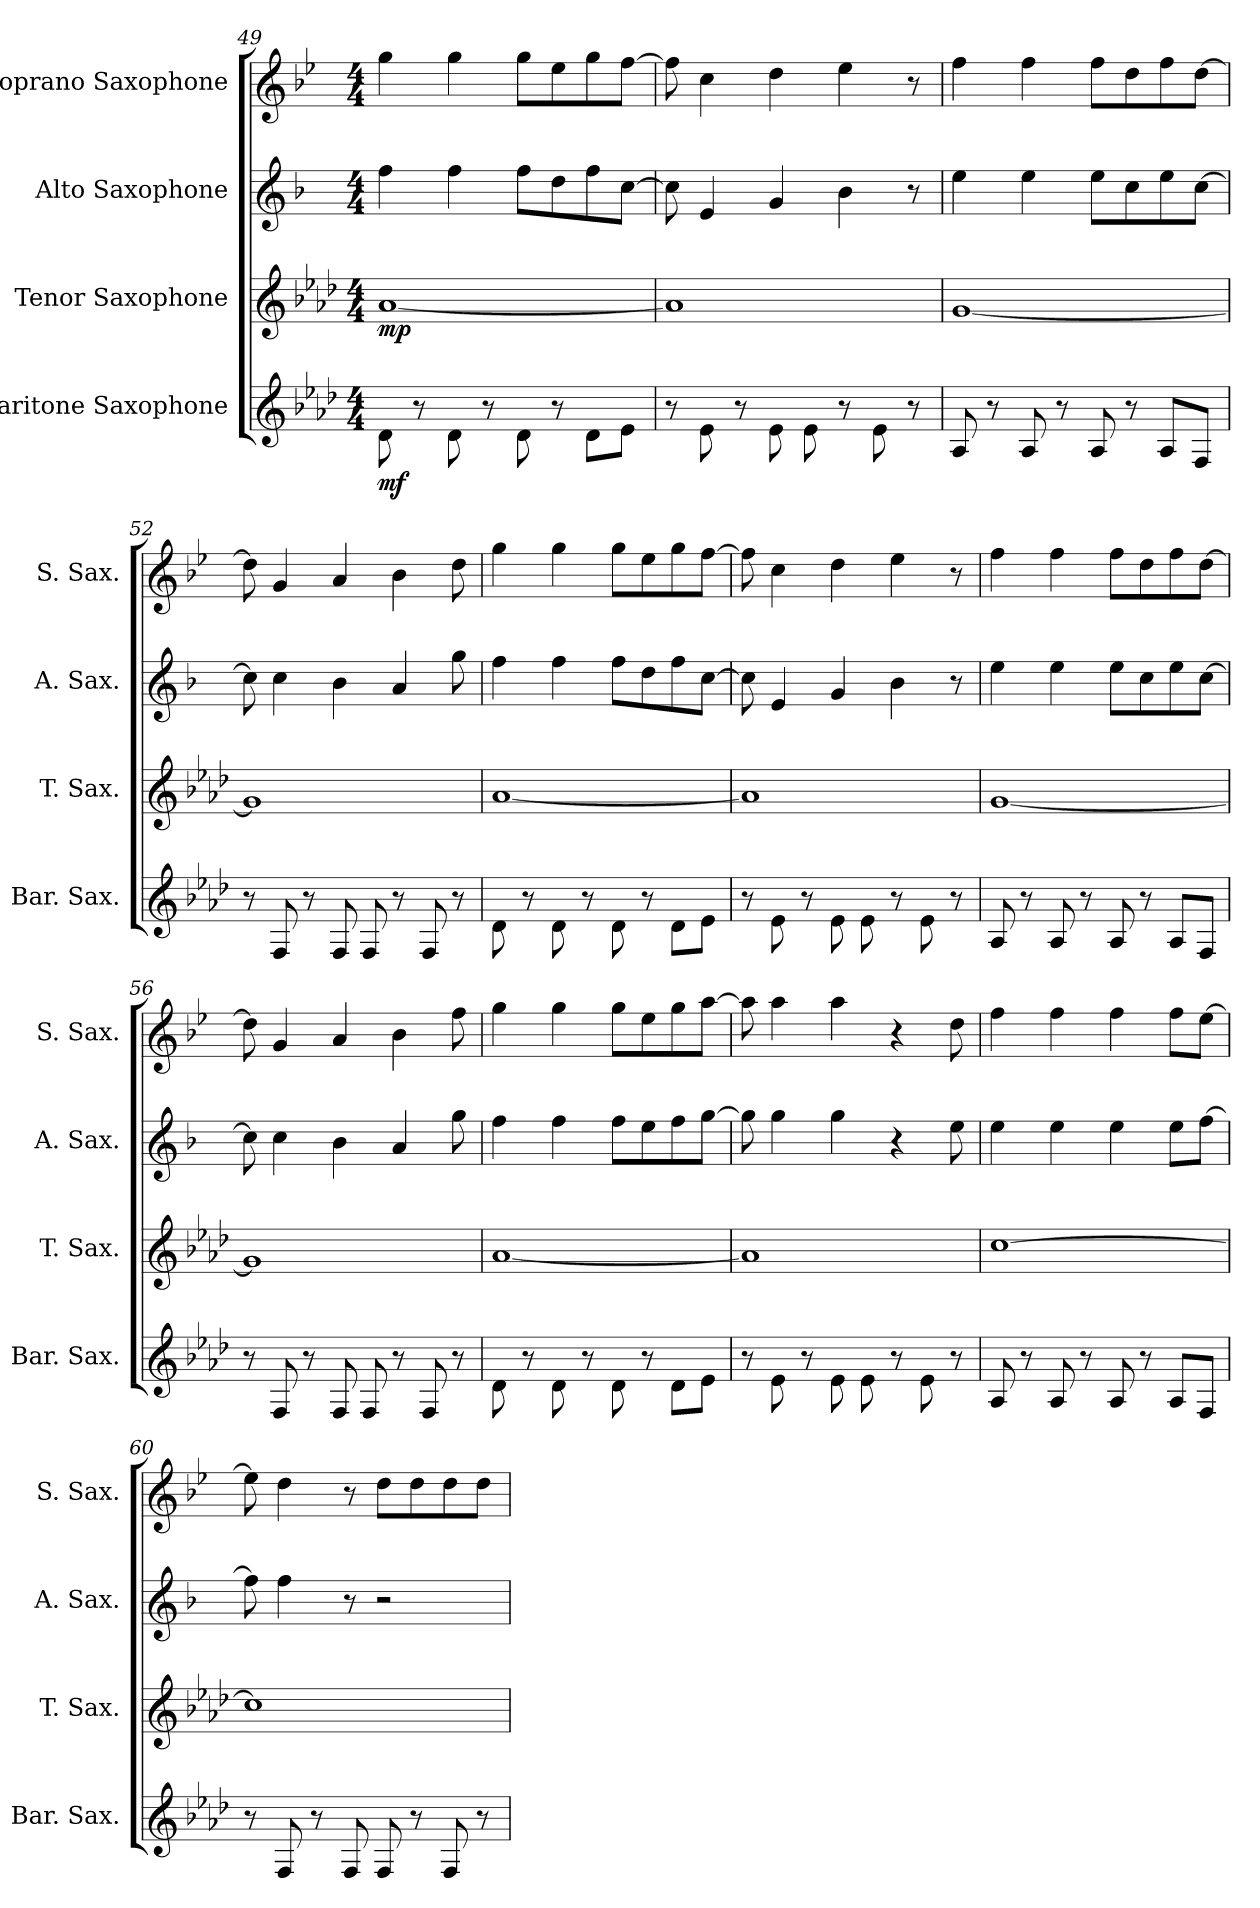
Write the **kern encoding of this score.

**kern	**dynam	**kern	**dynam	**kern	**kern
*part4	*part4	*part3	*part3	*part2	*part1
*staff4	*staff4	*staff3	*staff3	*staff2	*staff1
*I"Baritone Saxophone	*	*I"Tenor Saxophone	*	*I"Alto Saxophone	*I"Soprano Saxophone
*I'Bar. Sax.	*	*I'T. Sax.	*	*I'A. Sax.	*I'S. Sax.
*clefG2	*	*clefG2	*	*clefG2	*clefG2
*ITrd12c21	*	*ITrd8c14	*	*ITrd5c9	*ITrd1c2
*k[b-e-a-d-]	*	*k[b-e-a-d-]	*	*k[b-e-a-d-]	*k[b-e-a-d-]
*M4/4	*	*M4/4	*	*M4/4	*M4/4
=49	=49	=49	=49	=49	=49
!	!LO:DY:b	!	!LO:DY:b	!	!
8D-\	mf	[1A-	mp	4a-\	4ff\
8r	.	.	.	.	.
8D-\	.	.	.	4a-\	4ff\
8r	.	.	.	.	.
8D-\	.	.	.	8a-\L	8ff\L
8r	.	.	.	8f\	8dd-\
8D-\L	.	.	.	8a-\	8ff\
8E-\J	.	.	.	[8e-\J	[8ee-\J
!!LO:LB:g=z
=50	=50	=50	=50	=50	=50
8r	.	1A-]	.	8e-\]	8ee-\]
8E-\	.	.	.	4G/	4b-\
8r	.	.	.	.	.
8E-\	.	.	.	4B-/	4cc\
8E-\	.	.	.	.	.
8r	.	.	.	4d-\	4dd-\
8E-\	.	.	.	.	.
8r	.	.	.	8r	8r
=51	=51	=51	=51	=51	=51
8AA-/	.	[1G	.	4g\	4ee-\
8r	.	.	.	.	.
8AA-/	.	.	.	4g\	4ee-\
8r	.	.	.	.	.
8AA-/	.	.	.	8g\L	8ee-\L
8r	.	.	.	8e-\	8cc\
8AA-/L	.	.	.	8g\	8ee-\
8FF/J	.	.	.	[8e-\J	[8cc\J
=52	=52	=52	=52	=52	=52
8r	.	1G]	.	8e-\]	8cc\]
8FF/	.	.	.	4e-\	4f/
8r	.	.	.	.	.
8FF/	.	.	.	4d-\	4g/
8FF/	.	.	.	.	.
8r	.	.	.	4c/	4a-\
8FF/	.	.	.	.	.
8r	.	.	.	8b-\	8cc\
=53	=53	=53	=53	=53	=53
8D-\	.	[1A-	.	4a-\	4ff\
8r	.	.	.	.	.
8D-\	.	.	.	4a-\	4ff\
8r	.	.	.	.	.
8D-\	.	.	.	8a-\L	8ff\L
8r	.	.	.	8f\	8dd-\
8D-\L	.	.	.	8a-\	8ff\
8E-\J	.	.	.	[8e-\J	[8ee-\J
!!LO:LB:g=z
=54	=54	=54	=54	=54	=54
8r	.	1A-]	.	8e-\]	8ee-\]
8E-\	.	.	.	4G/	4b-\
8r	.	.	.	.	.
8E-\	.	.	.	4B-/	4cc\
8E-\	.	.	.	.	.
8r	.	.	.	4d-\	4dd-\
8E-\	.	.	.	.	.
8r	.	.	.	8r	8r
=55	=55	=55	=55	=55	=55
8AA-/	.	[1G	.	4g\	4ee-\
8r	.	.	.	.	.
8AA-/	.	.	.	4g\	4ee-\
8r	.	.	.	.	.
8AA-/	.	.	.	8g\L	8ee-\L
8r	.	.	.	8e-\	8cc\
8AA-/L	.	.	.	8g\	8ee-\
8FF/J	.	.	.	[8e-\J	[8cc\J
=56	=56	=56	=56	=56	=56
8r	.	1G]	.	8e-\]	8cc\]
8FF/	.	.	.	4e-\	4f/
8r	.	.	.	.	.
8FF/	.	.	.	4d-\	4g/
8FF/	.	.	.	.	.
8r	.	.	.	4c/	4a-\
8FF/	.	.	.	.	.
8r	.	.	.	8b-\	8ee-\
=57	=57	=57	=57	=57	=57
8D-\	.	[1A-	.	4a-\	4ff\
8r	.	.	.	.	.
8D-\	.	.	.	4a-\	4ff\
8r	.	.	.	.	.
8D-\	.	.	.	8a-\L	8ff\L
8r	.	.	.	8g\	8dd-\
8D-\L	.	.	.	8a-\	8ff\
8E-\J	.	.	.	[8b-\J	[8gg\J
!!LO:PB:g=z
=58	=58	=58	=58	=58	=58
8r	.	1A-]	.	8b-\]	8gg\]
8E-\	.	.	.	4b-\	4gg\
8r	.	.	.	.	.
8E-\	.	.	.	4b-\	4gg\
8E-\	.	.	.	.	.
8r	.	.	.	4r	4r
8E-\	.	.	.	.	.
8r	.	.	.	8g\	8cc\
=59	=59	=59	=59	=59	=59
8AA-/	.	[1c	.	4g\	4ee-\
8r	.	.	.	.	.
8AA-/	.	.	.	4g\	4ee-\
8r	.	.	.	.	.
8AA-/	.	.	.	4g\	4ee-\
8r	.	.	.	.	.
8AA-/L	.	.	.	8g\L	8ee-\L
8FF/J	.	.	.	[8a-\J	[8dd-\J
=60	=60	=60	=60	=60	=60
8r	.	1c]	.	8a-\]	8dd-\]
8FF/	.	.	.	4a-\	4cc\
8r	.	.	.	.	.
8FF/	.	.	.	8r	8r
8FF/	.	.	.	2r	8cc\L
8r	.	.	.	.	8cc\
8FF/	.	.	.	.	8cc\
8r	.	.	.	.	8cc\J
=	=	=	=	=	=
*-	*-	*-	*-	*-	*-
